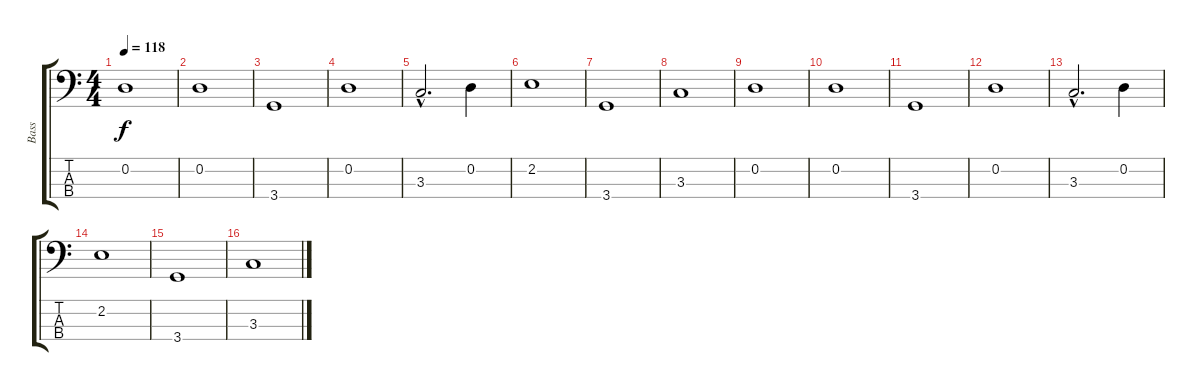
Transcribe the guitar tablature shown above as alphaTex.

\track (" Bass" " Bass") {instrument electricbassfinger}
\staff {score tabs}
\tuning (G2 D2 A1 E1) {hide}
\ts (4 4)
\tempo 118
\clef f4
\ks c
0.2.1{dy f} |
0.2.1 |
3.4.1 |
0.2.1 |
3.3{hac}.2{d} 0.2.4 |
2.2.1 |
3.4.1 |
3.3.1 |
0.2.1 |
0.2.1 |
3.4.1 |
0.2.1 |
3.3{hac}.2{d} 0.2.4 |
2.2.1 |
3.4.1 |
3.3.1
